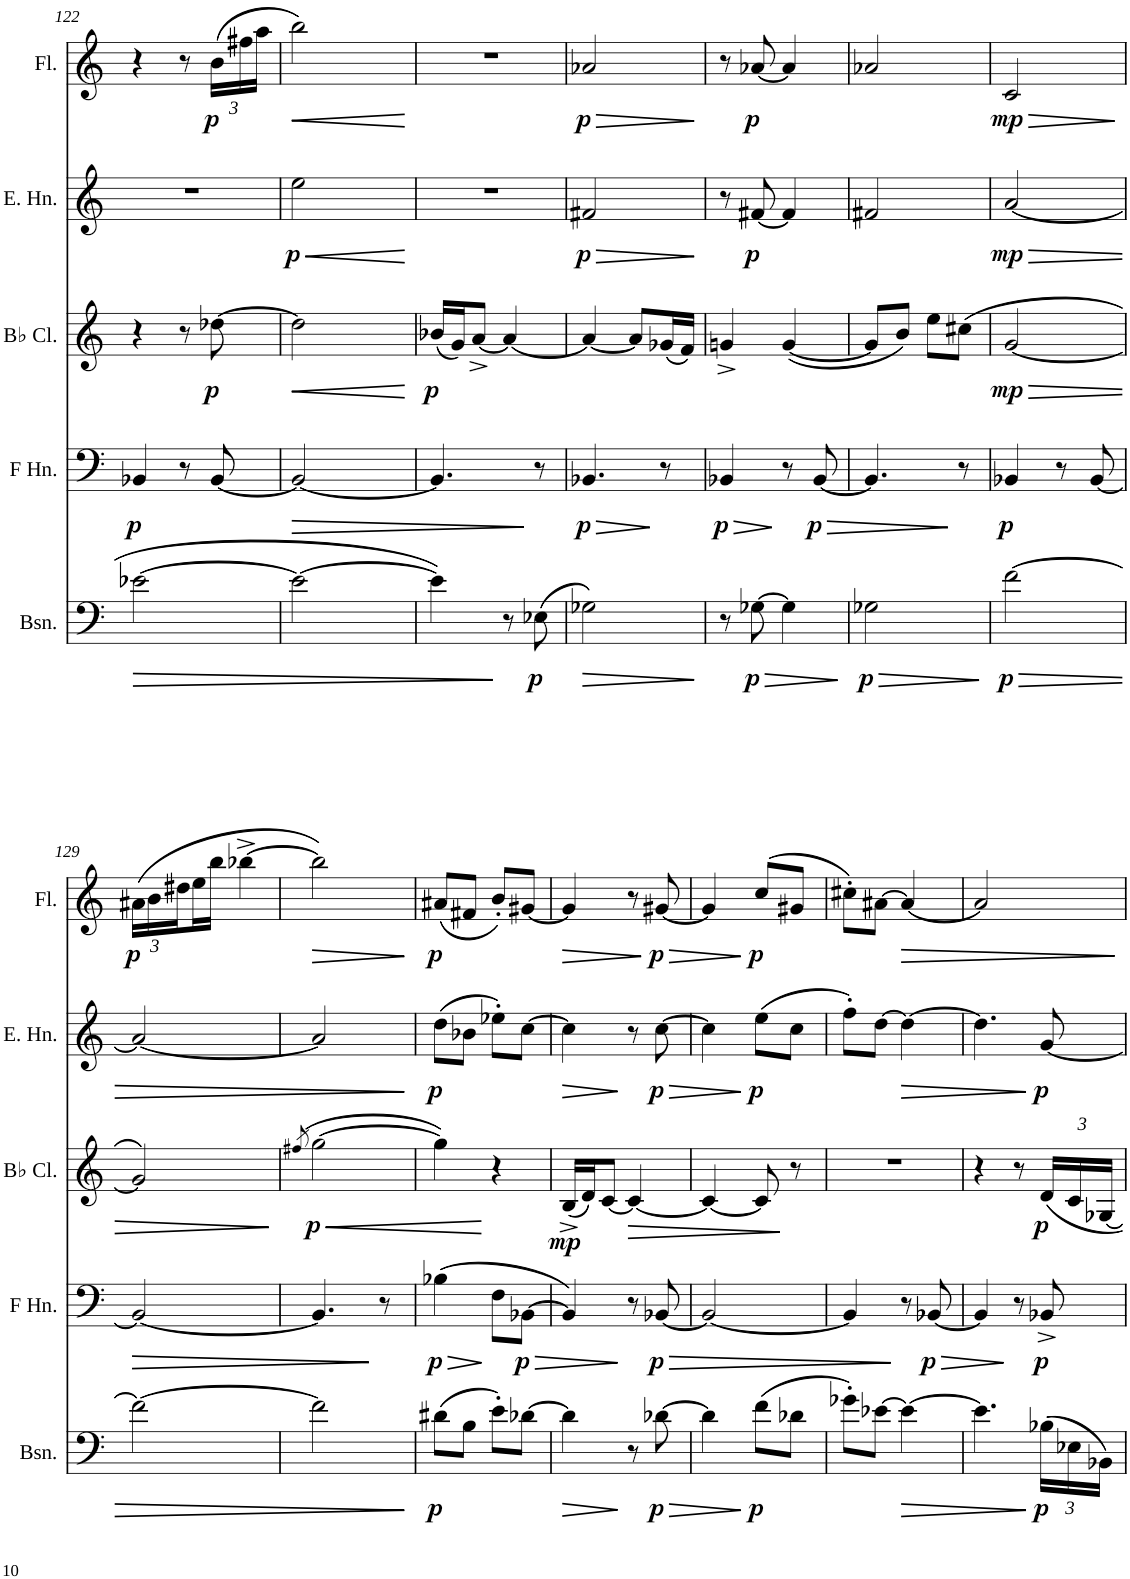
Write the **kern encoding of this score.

**kern	**dynam	**kern	**dynam	**kern	**dynam	**kern	**dynam	**kern	**dynam
*part5	*part5	*part4	*part4	*part3	*part3	*part2	*part2	*part1	*part1
*staff5	*staff5	*staff4	*staff4	*staff3	*staff3	*staff2	*staff2	*staff1	*staff1
*I"Bassoon	*	*I"Horn in F	*	*I"Bb Clarinet	*	*I"English Horn	*	*I"Flute	*
*I'Bsn.	*	*	*	*I'Bb Cl.	*	*I'E. Hn.	*	*I'Fl.	*
!!LO:PB:g=z
*clefF4	*	*clefF4	*	*clefG2	*	*clefG2	*	*clefG2	*
*	*	*Trd4c7	*	*Trd1c2	*	*Trd4c7	*	*	*
*k[]	*	*k[]	*	*k[]	*	*k[]	*	*k[]	*
*M2/4	*	*M2/4	*	*M2/4	*	*M2/4	*	*M2/4	*
=122	=122	=122	=122	=122	=122	=122	=122	=122	=122
!	!LO:HP:b	!	!LO:DY:b	!	!	!	!	!	!
[2e-X\	>	4BB-X/	p	4r	.	2r	.	4r	.
.	.	8r	.	8r	.	.	.	8r	.
*	*	*	*	*	*	*	*	*Xbrackettup	*
!	!	!	!	!	!LO:DY:b	!	!	!	!LO:DY:b
.	.	[8BB-/	.	[8dd-X\	p	.	.	(24b\LL	p
.	.	.	.	.	.	.	.	24ff#X\	.
.	.	.	.	.	.	.	.	24aa\JJ	.
=123	=123	=123	=123	=123	=123	=123	=123	=123	=123
!	!	!	!LO:HP:b	!	!LO:HP:b	!	!LO:HP:b	!	!LO:HP:b
!	!	!	!	!	!	!	!LO:DY:n=1:b	!	!
2e-\_	.	2BB-/_	>	2dd-\]	<	2ee\	< p	2bb\)	<
.	.	.	.	.	.	.	.	.	[
=124	=124	=124	=124	=124	=124	=124	=124	=124	=124
!	!	!	!	!	!LO:DY:b	!	!	!	!
4e-\]	.	4.BB-/]	.	(16b-X/LL	p	2r	.	2r	.
.	.	.	.	16g/J)	.	.	.	.	.
.	.	.	.	[8a^/J	.	.	.	.	.
8r	.	.	.	4a/_	.	.	.	.	.
!	!LO:DY:b	!	!	!	!	!	!	!	!
(8E-X\	p	8r	.	.	.	.	.	.	.
=125	=125	=125	=125	=125	=125	=125	=125	=125	=125
!	!LO:HP:b	!	!LO:HP:b	!	!	!	!LO:HP:b	!	!LO:HP:b
!	!	!	!LO:DY:n=1:b	!	!	!	!LO:DY:n=1:b	!	!LO:DY:n=1:b
2G-X\)	>	4.BB-X/	> p	4a/_	.	2f#X/	> p	2a-X/	> p
.	.	.	.	8a/L]	.	.	.	.	.
.	.	8r	]	(16g-X/L	.	.	.	.	.
.	.	.	.	16f/JJ)	.	.	.	.	.
.	]	.	.	.	.	.	[	.	]
=126	=126	=126	=126	=126	=126	=126	=126	=126	=126
!	!	!	!LO:HP:b	!	!	!	!	!	!
!	!	!	!LO:DY:n=1:b	!	!	!	!	!	!
8r	.	4BB-X/	> p	4gn^/	.	8r	.	8r	.
!	!LO:HP:b	!	!	!	!	!	!	!	!
!	!LO:DY:n=1:b	!	!	!	!	!	!LO:DY:b	!	!LO:DY:b
[8G-X\	> p	.	.	.	.	[8f#X/	p	[8a-X/	p
4G-\]	.	8r	]	([4g/	.	4f#/]	.	4a-/]	.
!	!	!	!LO:HP:b	!	!	!	!	!	!
!	!	!	!LO:DY:n=2:b	!	!	!	!	!	!
.	.	[8BB-/	> p	.	.	.	.	.	.
.	]	.	.	.	.	.	.	.	.
=127	=127	=127	=127	=127	=127	=127	=127	=127	=127
!	!LO:HP:b	!	!	!	!	!	!	!	!
!	!LO:DY:n=1:b	!	!	!	!	!	!	!	!
2G-X\	> p	4.BB-/]	.	8g/L]	.	2f#X/	.	2a-X/	.
.	.	.	.	8b/J)	.	.	.	.	.
.	.	.	.	8ee\L	.	.	.	.	.
.	.	8r	]	(8cc#X\J	.	.	.	.	.
.	]	.	.	.	.	.	.	.	.
=128	=128	=128	=128	=128	=128	=128	=128	=128	=128
!	!LO:HP:b	!	!	!	!LO:HP:b	!	!LO:HP:b	!	!LO:HP:b
!	!LO:DY:n=1:b	!	!LO:DY:b	!	!LO:DY:n=1:b	!	!LO:DY:n=1:b	!	!LO:DY:n=1:b
[2f\	> p	4BB-X/	p	[2g/	> mp	[2a/	> mp	2c/	> mp
.	.	8r	.	.	.	.	.	.	.
.	.	[8BB-/	.	.	.	.	.	.	.
.	.	.	.	.	.	.	.	.	]
!!LO:LB:g=z
=129	=129	=129	=129	=129	=129	=129	=129	=129	=129
!	!	!	!LO:HP:b	!	!	!	!	!	!LO:DY:b
2f\_	.	2BB-/_	>	2g/])	.	2a/_	.	(24a#X\LL	p
.	.	.	.	.	.	.	.	24b\	.
.	.	.	.	.	.	.	.	24dd#X\	.
.	.	.	.	.	.	.	.	16ee\	.
.	.	.	.	.	.	.	.	16bb\JJ	.
.	.	.	.	.	.	.	.	[4bb-X^\	.
.	.	.	.	.	[	.	.	.	.
=130	=130	=130	=130	=130	=130	=130	=130	=130	=130
.	.	.	.	(8qff#X/	.	.	.	.	.
!	!	!	!	!	!LO:DY:b	!	!	!	!LO:HP:b
2f\]	.	4.BB-/]	.	[2gg\	p	2a/]	.	2bb-\])	>
.	.	8r	]	.	.	.	.	.	.
.	]	.	.	.	.	.	]	.	]
=131	=131	=131	=131	=131	=131	=131	=131	=131	=131
!	!LO:DY:b	!	!LO:HP:b	!	!	!	!	!	!
!	!	!	!LO:DY:n=1:b	!	!	!	!LO:DY:b	!	!LO:DY:b
(8d#X\L	p	(4B-X\	> p	4gg\])	.	(8dd\L	p	(8a#X/L	p
8B\J	.	.	.	.	.	8b-X\J	.	8f#X/J	.
8e'\L)	.	8F\L	]	4r	]	8ee-X'\L)	.	8b'/L)	.
!	!	!	!LO:HP:b	!	!	!	!	!	!
!	!	!	!LO:DY:n=2:b	!	!	!	!	!	!
[8d-X\J	.	[8BB-X\J	> p	.	.	[8cc\J	.	[8g#X/J	.
=132	=132	=132	=132	=132	=132	=132	=132	=132	=132
!	!LO:HP:b	!	!	!	!LO:DY:b	!	!LO:HP:b	!	!LO:HP:b
4d-\]	>	4BB-/])	.	(16B^/LL	mp	4cc\]	>	4g#/]	>
.	.	.	.	16d/J)	.	.	.	.	.
.	.	.	.	[8c/J	.	.	.	.	.
8r	]	8r	]	4c/_	.	8r	]	8r	.
!	!LO:HP:b	!	!LO:HP:b	!	!	!	!LO:HP:b	!	!LO:HP:n=1:b
!	!LO:DY:n=1:b	!	!LO:DY:n=1:b	!	!	!	!LO:DY:n=1:b	!	!LO:DY:n=1:b
[8d-X\	> p	[8BB-X/	> p	.	.	[8cc\	> p	[8g#X/	] > p
=133	=133	=133	=133	=133	=133	=133	=133	=133	=133
4d-\]	.	2BB-/_	.	4c/_	.	4cc\]	.	4g#/]	.
!	!LO:DY:n=1:b	!	!	!	!	!	!LO:DY:n=1:b	!	!LO:DY:n=1:b
(8f\L	] p	.	.	8c/]	.	(8ee\L	] p	(>8cc/L	] p
8d-X\J	.	.	.	8r	.	8cc\J	.	8g#X/J	.
=134	=134	=134	=134	=134	=134	=134	=134	=134	=134
8g-X'\L)	.	4BB-/]	.	2r	.	8ff'\L)	.	8cc#X'\L)	.
[8e-X\J	.	.	.	.	.	[8dd\J	.	[8a#X\J	.
!	!	!	!	!	!	!	!	!	!LO:HP:b
4e-\_	.	8r	]	.	.	4dd\_	.	4a#/_	>
!	!	!	!LO:DY:b	!	!	!	!	!	!
.	.	[8BB-X/	p	.	.	.	.	.	.
=135	=135	=135	=135	=135	=135	=135	=135	=135	=135
4.e-\]	.	4BB-/]	.	4r	.	4.dd\]	.	2a#/]	.
.	.	8r	]	8r	.	.	.	.	.
*Xbrackettup	*	*	*	*Xbrackettup	*	*	*	*	*
!	!LO:DY:n=1:b	!	!LO:DY:b	!	!LO:DY:b	!	!LO:DY:n=1:b	!	!
(24B-X\LL	] p	8BB-X^/	p	24d/LL	p	[8g/	] p	.	.
24E-X\	.	.	.	24c/	.	.	.	.	.
24BB-X\JJ)	.	.	.	[24G-X/JJ	.	.	.	.	.
.	.	.	.	.	.	.	.	.	]
=	=	=	=	=	=	=	=	=	=
*-	*-	*-	*-	*-	*-	*-	*-	*-	*-
